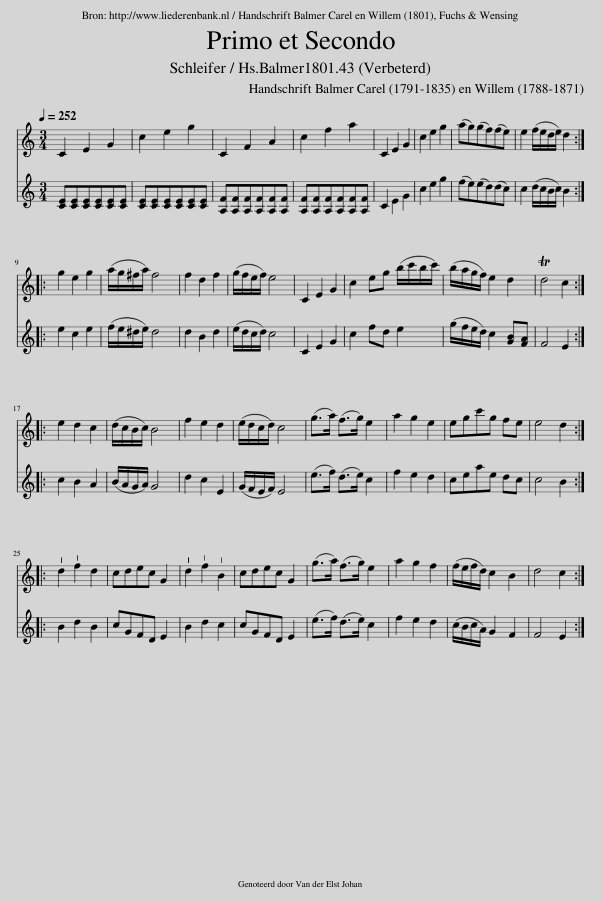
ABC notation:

X:1
%%score 1 2
L:1/8
Q:1/4=252
M:3/4
I:linebreak $
K:C
V:1 treble
V:2 treble
V:1
 C2 E2 G2 | c2 e2 g2 | C2 F2 A2 | c2 f2 a2 | C2 E2 G2 | %5
 c2 e2 g2 | (ag)(gf)(fe) | e2 (f/e/d/e/) d2 ::$ g2 e2 g2 | (a/g/^f/a/) f4 | %10
 f2 d2 f2 | (g/f/e/f/) e4 | C2 E2 G2 | c2 eg (b/c'/b/c'/) | (b/a/g/f/) e2 d2 | %15
 Td4 c2 ::$ e2 d2 c2 | (d/c/B/c/) B4 | f2 e2 d2 | (e/d/c/d/) c4 | %20
 (g>a) (f>g) e2 | a2 g2 e2 | egc'g fe | e4 d2 ::$ !wedge!d2 !wedge!f2 d2 | %25
 cdec G2 | !wedge!d2 !wedge!f2 !wedge!B2 | cdec G2 | (g>a) (f>g) e2 | a2 g2 f2 | %30
 (f/e/f/d/) c2 B2 | d4 c2 :| %32
V:2
 [CE][CE][CE][CE][CE][CE] | [CE][CE][CE][CE][CE][CE] | [A,F][A,F][A,F][A,F][A,F][A,F] | [A,F][A,F][A,F][A,F][A,F][A,F] | C2 E2 G2 | %5
 c2 e2 g2 | (fe)(ed)(dc) | c2 (d/c/B/c/) B2 ::$ e2 c2 e2 | (f/e/^d/e/) d4 | %10
 d2 B2 d2 | (e/d/c/d/) c4 | C2 E2 G2 | c2 fd e2 | (g/f/e/d/) c2 [GB][FA] | %15
 F4 E2 ::$ c2 B2 A2 | (B/A/G/A/) G4 | d2 c2 E2 | (G/F/E/F/) E4 | %20
 (e>f) (d>e) c2 | f2 e2 d2 | ceae dc | c4 B2 ::$ B2 d2 B2 | %25
 cGFD E2 | B2 d2 c2 | cGFD E2 | (e>f) (d>e) c2 | f2 e2 d2 | %30
 (c/B/c/A/) G2 F2 | F4 E2 :| %32
